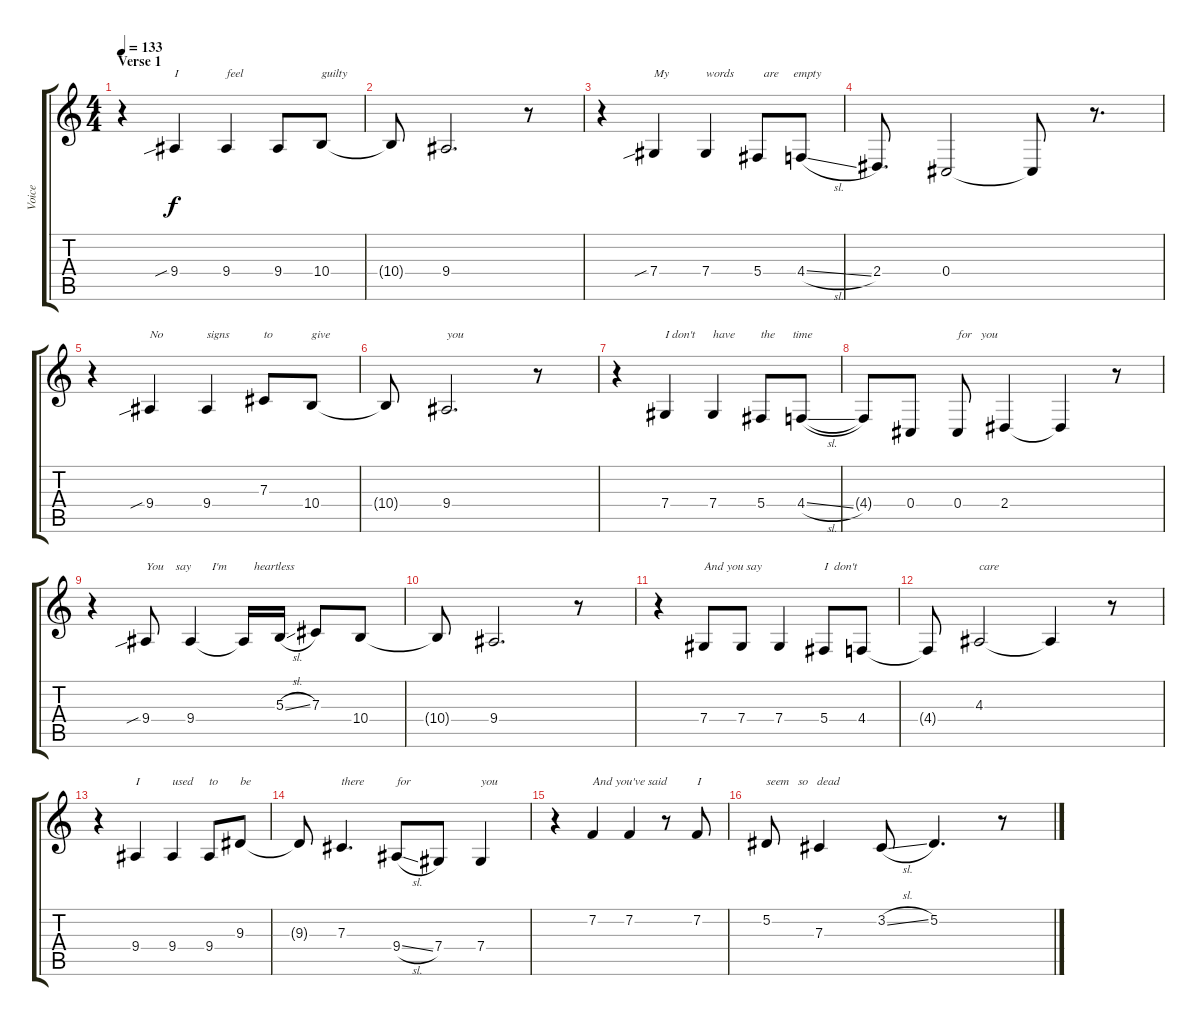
\track ("Voice" "Voice") {instrument violin}
\staff {score tabs}
\tuning (Eb4 Bb3 Gb3 Db3 Ab2 Eb2) {hide}
\ts (4 4)
\section ("" "Verse 1")
\tempo 133
\clef g2
\ks c
r.4{dy f} 9.4{sib}.4{txt "I"} 9.4.4{txt "feel"} 9.4.8 10.4.8{txt "guilty"} |
10.4{t}.8 9.4.2{d} r.8 |
r.4 7.4{sib}.4{txt "My"} 7.4.4{txt "words"} 5.4.8{txt "  are     empty"} 4.4{sl}.8 |
2.4.8{d} 0.4.2 0.4{t}.8 r.8{d} |
r.4 9.4{sib}.4{txt "No"} 9.4.4{txt "signs"} 7.3.8{txt "to"} 10.4.8{txt "give"} |
10.4{t}.8 9.4.2{d txt "you"} r.8 |
r.4 7.4.4{txt "I don't "} 7.4.4{txt "have"} 5.4.8{txt "the      time"} 4.4{sl}.8 |
4.4{t}.8 0.4.8 0.4.8{txt "for   you"} 2.4.4 2.4{t}.4 r.8 |
r.4 9.4{sib}.8{txt "You    say       I'm         heartless"} 9.4.4 9.4{t}.16 5.3{sl}.16 7.3.8 10.4.8 |
10.4{t}.8 9.4.2{d} r.8 |
r.4 7.4.8{txt "And you say"} 7.4.8 7.4.4 5.4.8{txt "I  don't"} 4.4.8 |
4.4{t}.8 4.3.2{txt "care"} 4.3{t}.4 r.8 |
r.4 9.4.4{txt "I"} 9.4.4{txt "used"} 9.4.8{txt "to"} 9.3.8{txt "be"} |
9.3{t}.8 7.3.4{d txt "there"} 9.4{sl}.8{txt "for"} 7.4.8 7.4.4{txt "you"} |
r.4 7.2.4{txt "And you've said"} 7.2.4 r.8 7.2.8{txt "I"} |
5.2.8{txt "seem   so   dead"} 7.3.4 3.2{sl}.8 5.2.4{d} r.8
